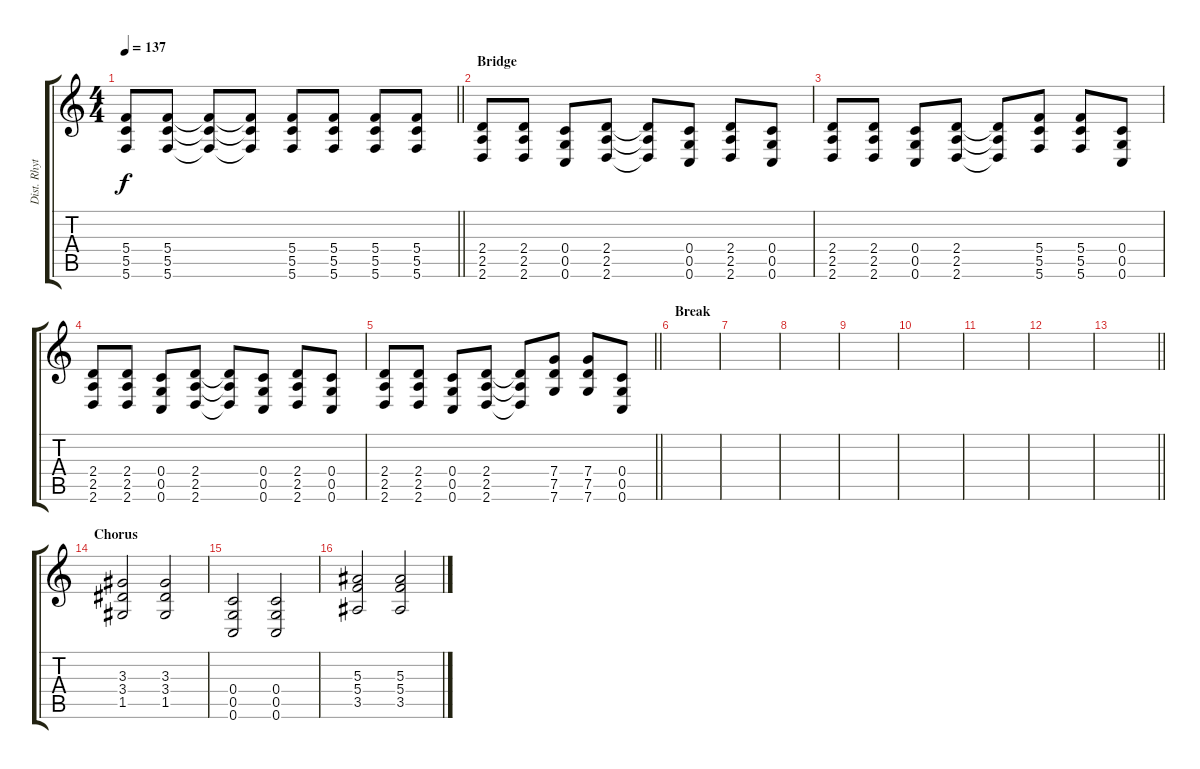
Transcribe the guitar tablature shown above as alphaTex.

\track ("Dist. Rhytm Guitar [L]" "Dist. Rhyt") {instrument distortionguitar}
\staff {score tabs}
\tuning (D4 A3 F3 C3 G2 C2) {hide}
\ts (4 4)
\tempo 137
\clef g2
\barLineRight lightlight
\ks c
(5.4{t} 5.5{t} 5.6{t}).8{dy f} (5.4 5.5 5.6).8 (5.4{t} 5.5{t} 5.6{t}).8 (5.4{t} 5.5{t} 5.6{t}).8 (5.4 5.5 5.6).8 (5.4 5.5 5.6).8 (5.4 5.5 5.6).8 (5.4 5.5 5.6).8 |
\section ("" "Bridge")
(2.4 2.5 2.6).8 (2.4 2.5 2.6).8 (0.4 0.5 0.6).8 (2.4 2.5 2.6).8 (2.4{t} 2.5{t} 2.6{t}).8 (0.4 0.5 0.6).8 (2.4 2.5 2.6).8 (0.4 0.5 0.6).8 |
(2.4 2.5 2.6).8 (2.4 2.5 2.6).8 (0.4 0.5 0.6).8 (2.4 2.5 2.6).8 (2.4{t} 2.5{t} 2.6{t}).8 (5.4 5.5 5.6).8 (5.4 5.5 5.6).8 (0.4 0.5 0.6).8 |
(2.4 2.5 2.6).8 (2.4 2.5 2.6).8 (0.4 0.5 0.6).8 (2.4 2.5 2.6).8 (2.4{t} 2.5{t} 2.6{t}).8 (0.4 0.5 0.6).8 (2.4 2.5 2.6).8 (0.4 0.5 0.6).8 |
\barLineRight lightlight
(2.4 2.5 2.6).8 (2.4 2.5 2.6).8 (0.4 0.5 0.6).8 (2.4 2.5 2.6).8 (2.4{t} 2.5{t} 2.6{t}).8 (7.4 7.5 7.6).8 (7.4 7.5 7.6).8 (0.4 0.5 0.6).8 |
\section ("" "Break")
|
|
|
|
|
|
|
\barLineRight lightlight
|
\section ("" "Chorus")
(3.3 3.4 1.5).2 (3.3 3.4 1.5).2 |
(0.4 0.5 0.6).2 (0.4 0.5 0.6).2 |
(5.3 5.4 3.5).2 (5.3 5.4 3.5).2
